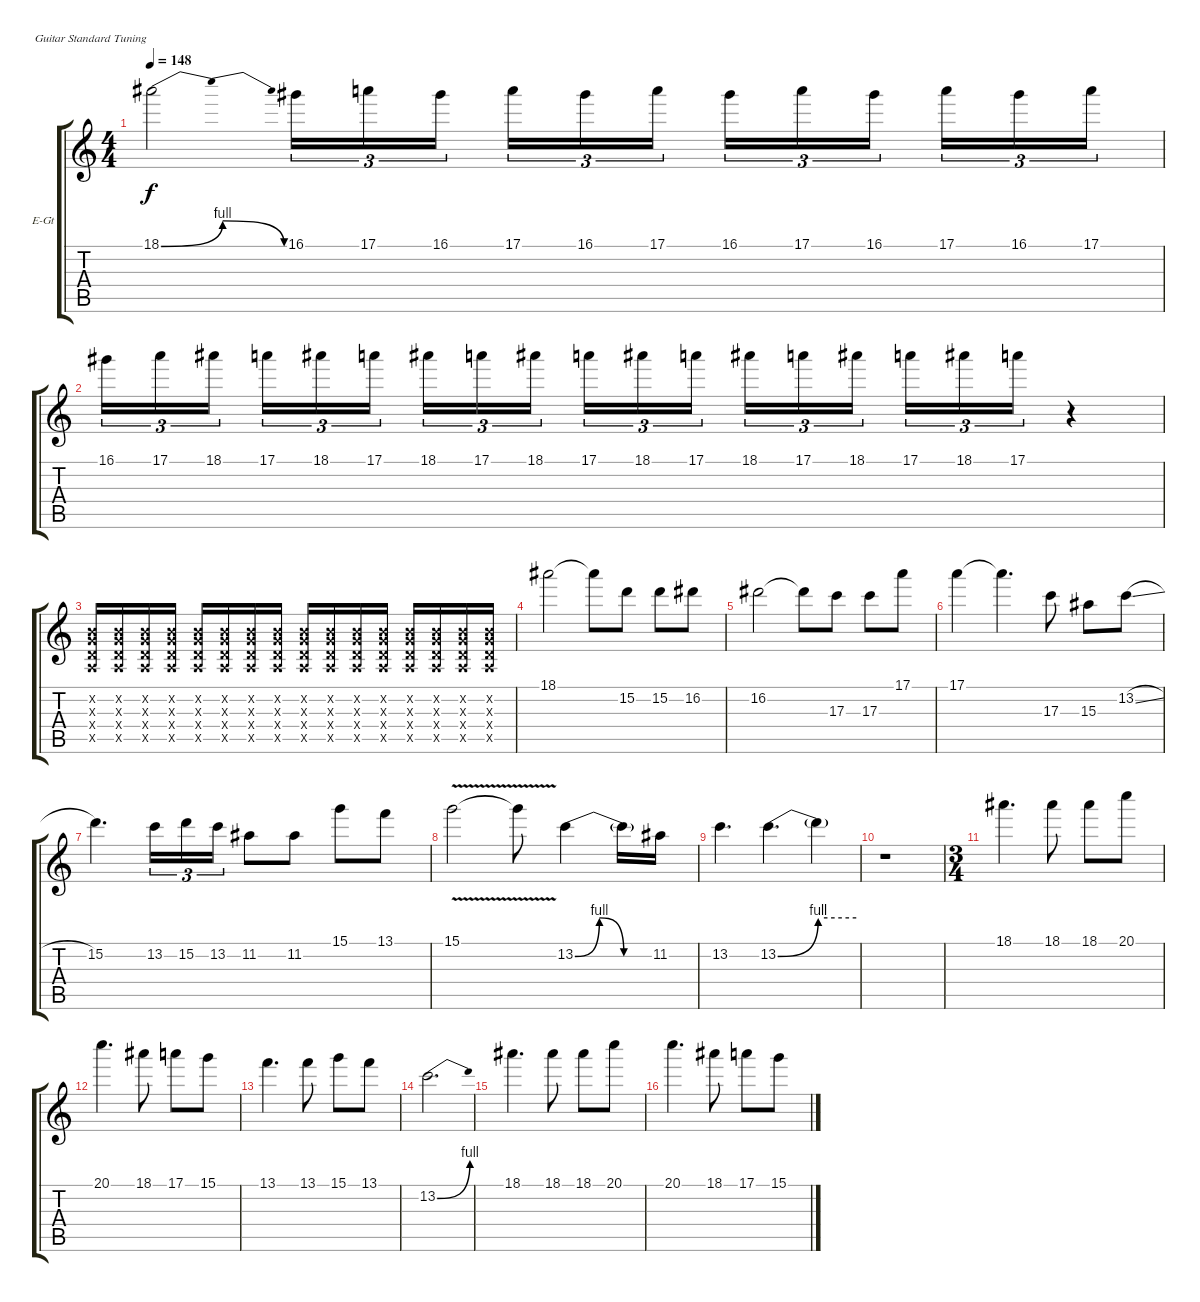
\bracketExtendMode groupsimilarinstruments
\firstSystemTrackNameOrientation horizontal
\otherSystemsTrackNameOrientation horizontal
\track ("Lead Guitar" "E-Gt") {instrument distortionguitar}
\staff {score tabs}
\tuning (E4 B3 G3 D3 A2 E2)
\ts (4 4)
\tempo 148
\clef g2
\ks c
18.1{be (bendrelease 0 0 30 4 30 4 60 0)}.2{dy f} 16.1.16{tu (3 2)} 17.1.16{tu (3 2)} 16.1.16{tu (3 2)} 17.1.16{tu (3 2)} 16.1.16{tu (3 2)} 17.1.16{tu (3 2)} 16.1.16{tu (3 2)} 17.1.16{tu (3 2)} 16.1.16{tu (3 2)} 17.1.16{tu (3 2)} 16.1.16{tu (3 2)} 17.1.16{tu (3 2)} |
16.1.16{tu (3 2)} 17.1.16{tu (3 2)} 18.1.16{tu (3 2)} 17.1.16{tu (3 2)} 18.1.16{tu (3 2)} 17.1.16{tu (3 2)} 18.1.16{tu (3 2)} 17.1.16{tu (3 2)} 18.1.16{tu (3 2)} 17.1.16{tu (3 2)} 18.1.16{tu (3 2)} 17.1.16{tu (3 2)} 18.1.16{tu (3 2)} 17.1.16{tu (3 2)} 18.1.16{tu (3 2)} 17.1.16{tu (3 2)} 18.1.16{tu (3 2)} 17.1.16{tu (3 2)} r.4 |
(0.2{x} 0.3{x} 0.4{x} 0.5{x}).16 (0.2{x} 0.3{x} 0.4{x} 0.5{x}).16 (0.2{x} 0.3{x} 0.4{x} 0.5{x}).16 (0.2{x} 0.3{x} 0.4{x} 0.5{x}).16 (0.2{x} 0.3{x} 0.4{x} 0.5{x}).16 (0.2{x} 0.3{x} 0.4{x} 0.5{x}).16 (0.2{x} 0.3{x} 0.4{x} 0.5{x}).16 (0.2{x} 0.3{x} 0.4{x} 0.5{x}).16 (0.2{x} 0.3{x} 0.4{x} 0.5{x}).16 (0.2{x} 0.3{x} 0.4{x} 0.5{x}).16 (0.2{x} 0.3{x} 0.4{x} 0.5{x}).16 (0.2{x} 0.3{x} 0.4{x} 0.5{x}).16 (0.2{x} 0.3{x} 0.4{x} 0.5{x}).16 (0.2{x} 0.3{x} 0.4{x} 0.5{x}).16 (0.2{x} 0.3{x} 0.4{x} 0.5{x}).16 (0.2{x} 0.3{x} 0.4{x} 0.5{x}).16 |
18.1.2 18.1{t}.8 15.2.8 15.2.8 16.2.8 |
16.2.2 16.2{t}.8 17.3.8 17.3.8 17.1.8 |
17.1.4 17.1{t}.4{d} 17.3.8 15.3.8 13.2{sl}.8 |
15.2.4{d} 13.2.16{tu (3 2)} 15.2.16{tu (3 2)} 13.2.16{tu (3 2)} 11.2.8 11.2.8 15.1.8 13.1.8 |
15.1{v}.2 15.1{v t}.8 13.2{be (bendrelease 0 0 30 4 30 4 60 0)}.4 13.2{be (hold 0 0 60 0) t}.16 11.2.16 |
13.2.4{d} 13.2{be (bend 0 0 60 4)}.4{d} 13.2{be (hold 0 4 60 4) t}.4 |
r.1 |
\ts (3 4)
\beaming (8 2 2 2)
18.1.4{d} 18.1.8 18.1.8 20.1.8 |
20.1.4{d} 18.1.8 17.1.8 15.1.8 |
13.1.4{d} 13.1.8 15.1.8 13.1.8 |
13.2{be (bend 0 0 60 4)}.2{d} |
18.1.4{d} 18.1.8 18.1.8 20.1.8 |
20.1.4{d} 18.1.8 17.1.8 15.1.8
